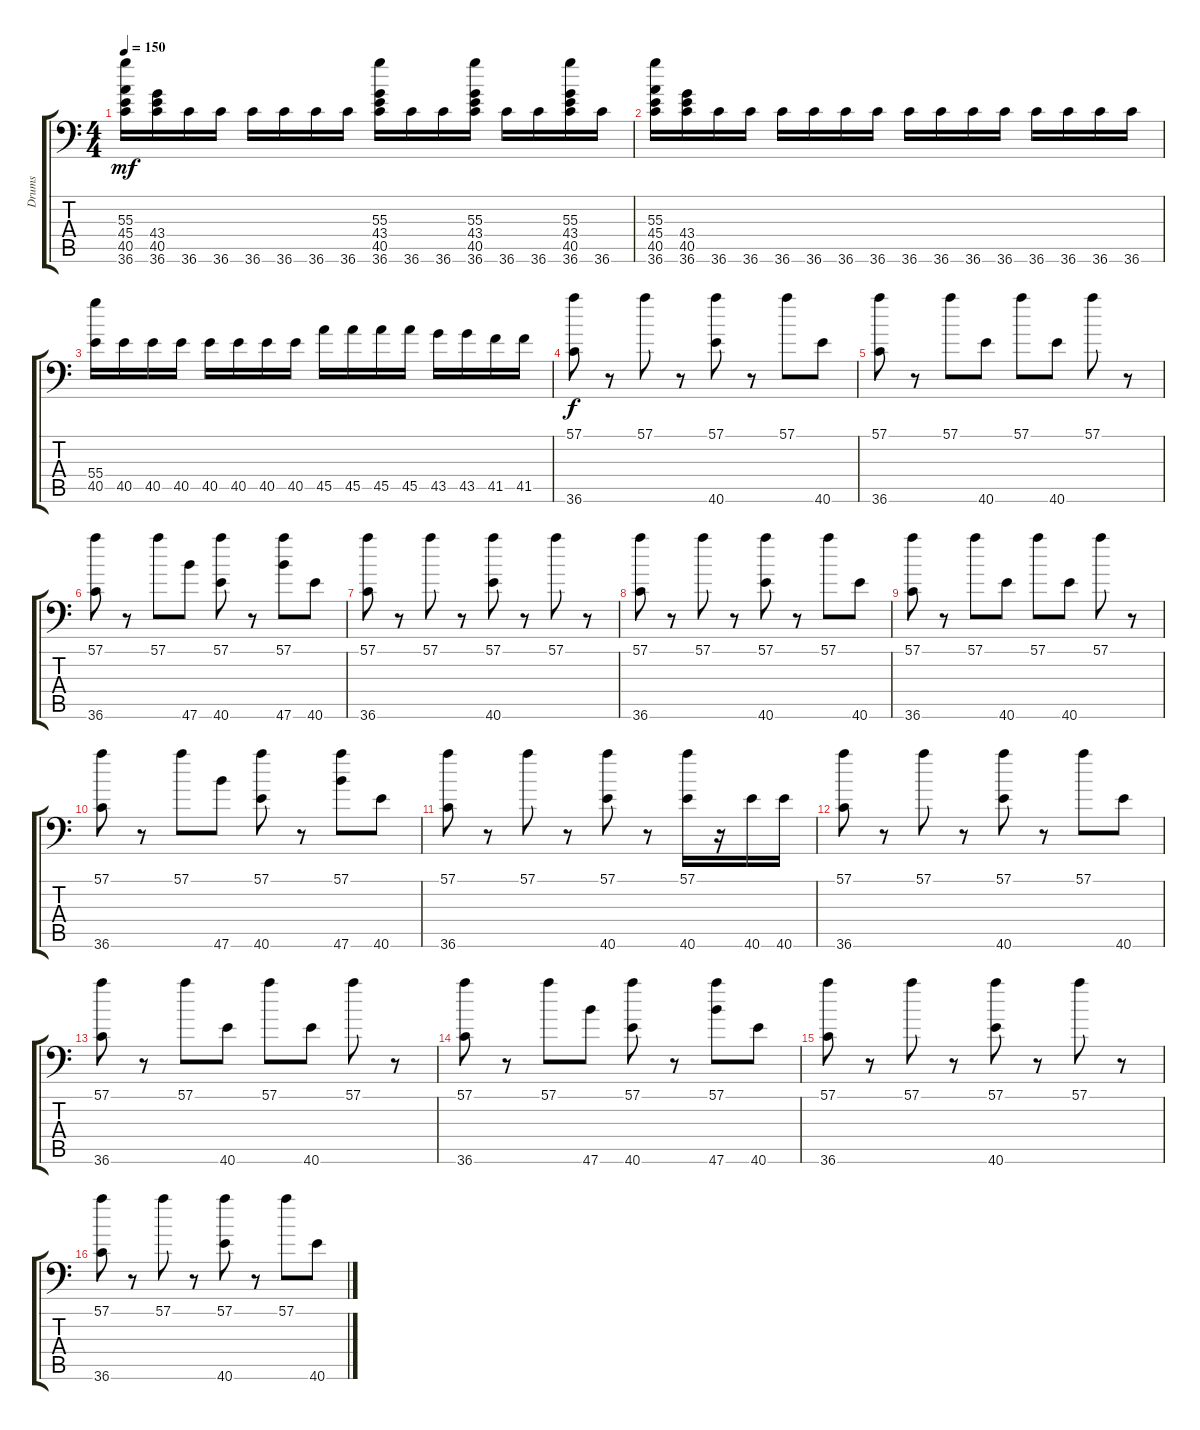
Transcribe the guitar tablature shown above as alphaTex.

\track ("Drums" "Drums") {instrument acousticgrandpiano}
\staff {score tabs}
\tuning (C-1 C-1 C-1 C-1 C-1 C-1) {hide}
\ts (4 4)
\tempo 150
\clef f4
\ks c
(55.3 45.4 40.5 36.6).16{dy mf} (43.4 40.5 36.6).16 36.6.16 36.6.16 36.6.16 36.6.16 36.6.16 36.6.16 (55.3 43.4 40.5 36.6).16 36.6.16 36.6.16 (55.3 43.4 40.5 36.6).16 36.6.16 36.6.16 (55.3 43.4 40.5 36.6).16 36.6.16 |
(55.3 45.4 40.5 36.6).16 (43.4 40.5 36.6).16 36.6.16 36.6.16 36.6.16 36.6.16 36.6.16 36.6.16 36.6.16 36.6.16 36.6.16 36.6.16 36.6.16 36.6.16 36.6.16 36.6.16 |
(55.4 40.5).16 40.5.16 40.5.16 40.5.16 40.5.16 40.5.16 40.5.16 40.5.16 45.5.16 45.5.16 45.5.16 45.5.16 43.5.16 43.5.16 41.5.16 41.5.16 |
(57.1 36.6).8{dy f} r.8 57.1.8 r.8 (57.1 40.6).8 r.8 57.1.8 40.6.8 |
(57.1 36.6).8 r.8 57.1.8 40.6.8 57.1.8 40.6.8 57.1.8 r.8 |
(57.1 36.6).8 r.8 57.1.8 47.6.8 (57.1 40.6).8 r.8 (57.1 47.6).8 40.6.8 |
(57.1 36.6).8 r.8 57.1.8 r.8 (57.1 40.6).8 r.8 57.1.8 r.8 |
(57.1 36.6).8 r.8 57.1.8 r.8 (57.1 40.6).8 r.8 57.1.8 40.6.8 |
(57.1 36.6).8 r.8 57.1.8 40.6.8 57.1.8 40.6.8 57.1.8 r.8 |
(57.1 36.6).8 r.8 57.1.8 47.6.8 (57.1 40.6).8 r.8 (57.1 47.6).8 40.6.8 |
(57.1 36.6).8 r.8 57.1.8 r.8 (57.1 40.6).8 r.8 (57.1 40.6).16 r.16 40.6.16 40.6.16 |
(57.1 36.6).8 r.8 57.1.8 r.8 (57.1 40.6).8 r.8 57.1.8 40.6.8 |
(57.1 36.6).8 r.8 57.1.8 40.6.8 57.1.8 40.6.8 57.1.8 r.8 |
(57.1 36.6).8 r.8 57.1.8 47.6.8 (57.1 40.6).8 r.8 (57.1 47.6).8 40.6.8 |
(57.1 36.6).8 r.8 57.1.8 r.8 (57.1 40.6).8 r.8 57.1.8 r.8 |
(57.1 36.6).8 r.8 57.1.8 r.8 (57.1 40.6).8 r.8 57.1.8 40.6.8
